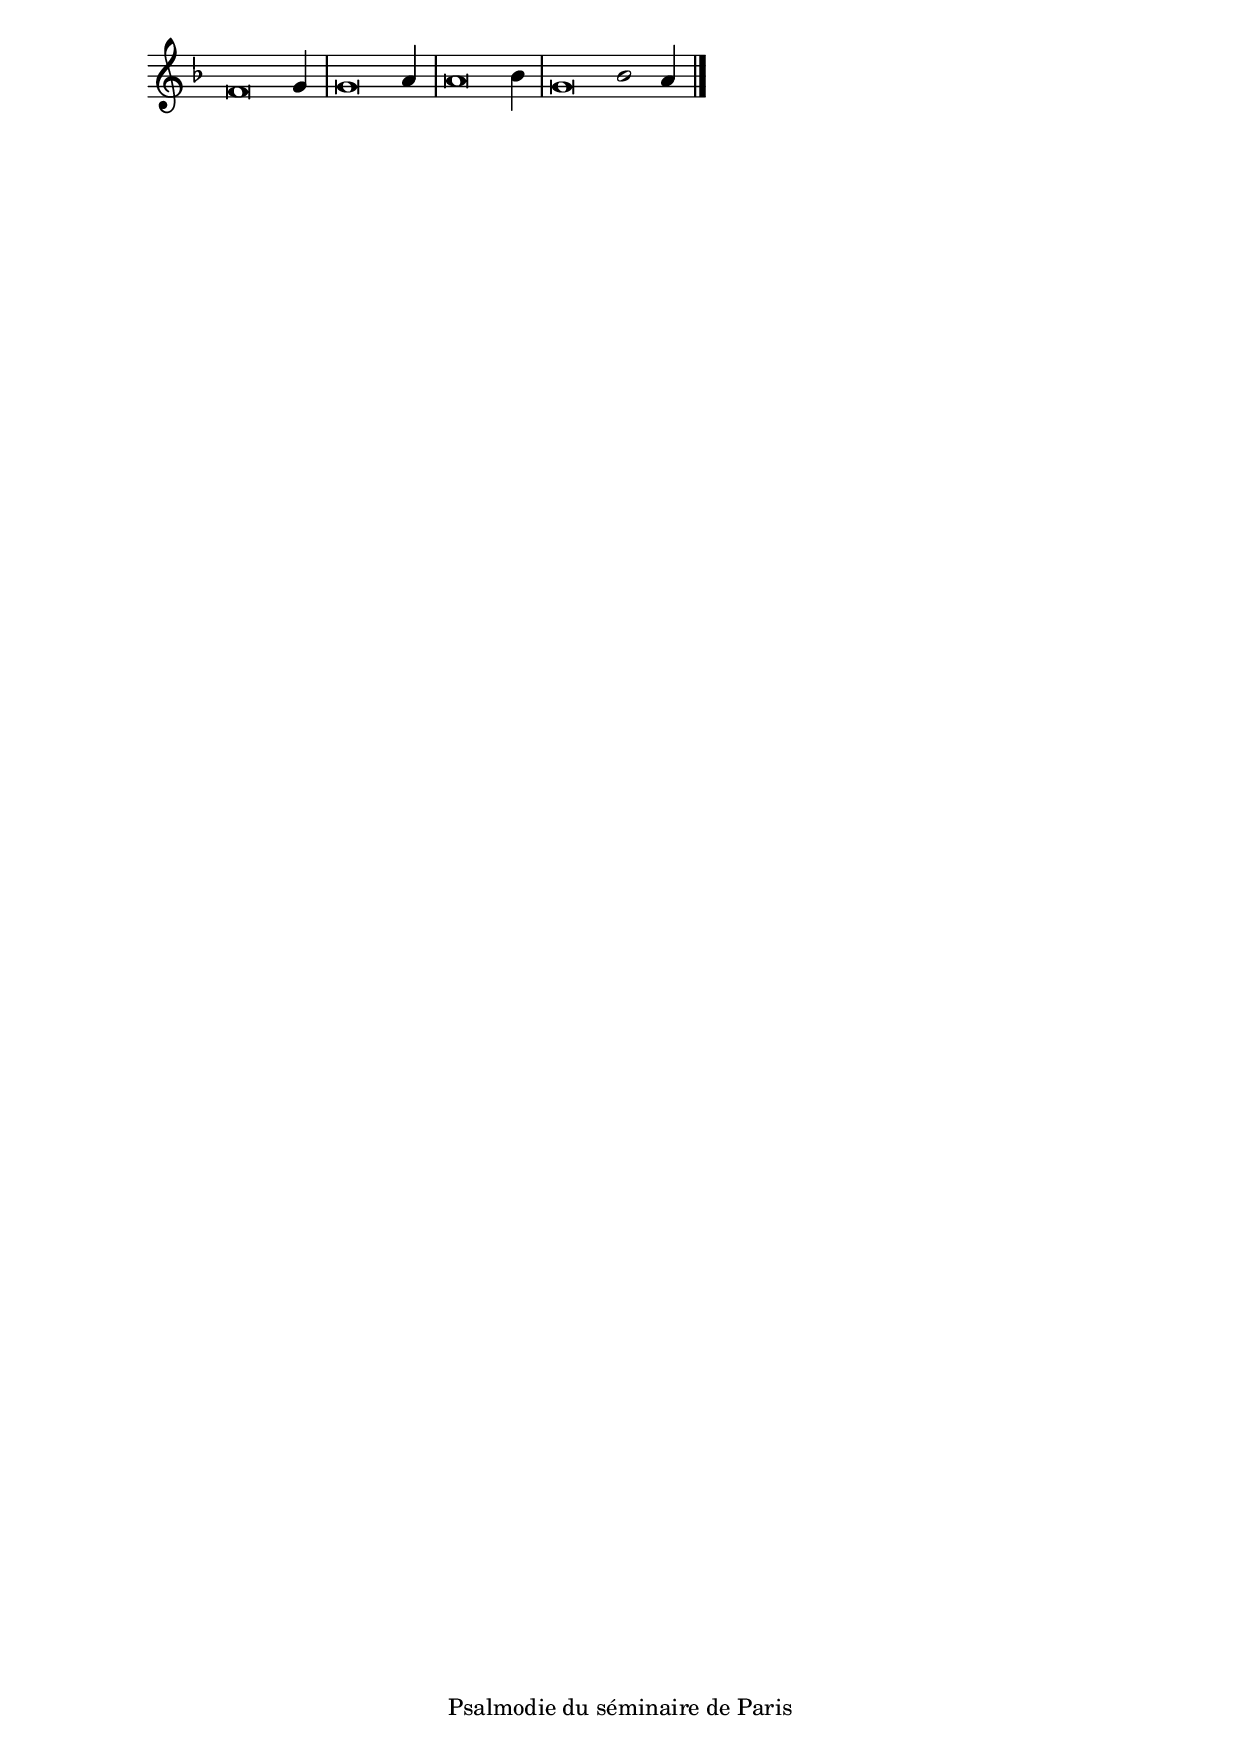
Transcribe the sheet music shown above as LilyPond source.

\version "2.20.0"
\language "italiano"

stemOff = \hide Staff.Stem
stemOn  = \undo \stemOff

\header {
  %title = "Psaume 140"
  %tagline = ##f
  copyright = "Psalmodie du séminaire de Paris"
}

\score {
  \new Staff \with { \remove "Time_signature_engraver" }
  \relative
  {
    \key fa \major
    \cadenzaOn
    \stemOff fa'\breve \stemOn sol4
    \bar "|"
    \stemOff sol\breve \stemOn la4
    \bar "|"
    \stemOff la\breve \stemOn sib4
    \bar "|"
    \stemOff sol\breve sib2 \stemOn la4
    \bar "|."
  }
}